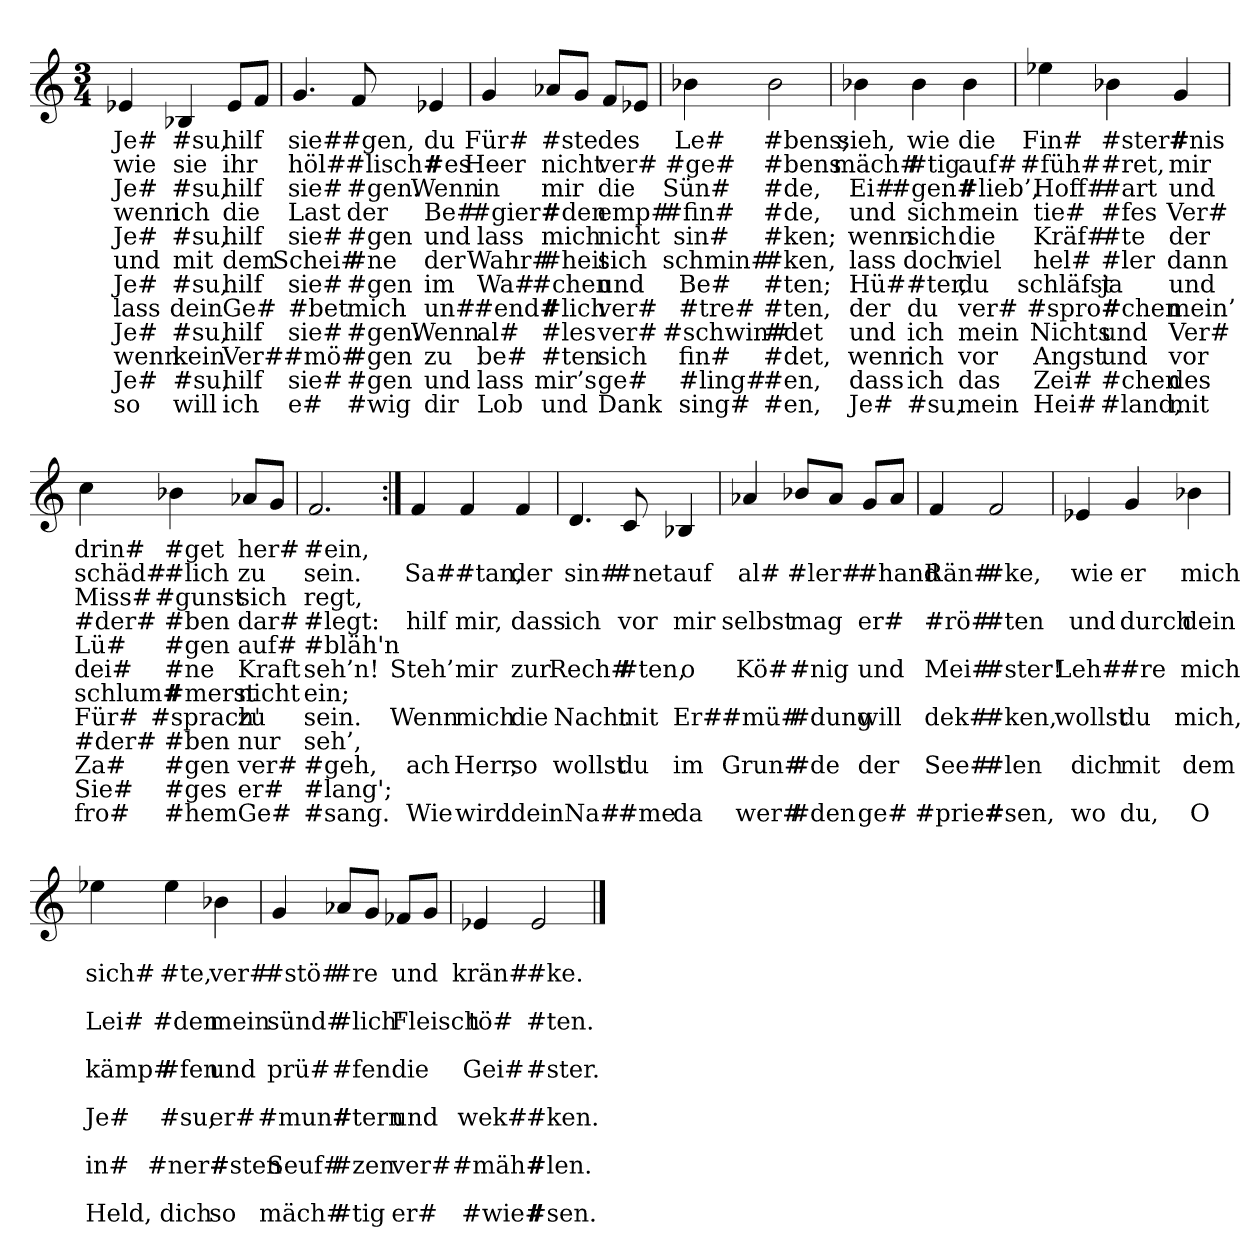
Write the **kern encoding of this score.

**kern	**text	**text	**text	**text	**text	**text	**text	**text	**text	**text	**text	**text
*part1	*part1	*part1	*part1	*part1	*part1	*part1	*part1	*part1	*part1	*part1	*part1	*part1
*staff1	*staff1	*staff1	*staff1	*staff1	*staff1	*staff1	*staff1	*staff1	*staff1	*staff1	*staff1	*staff1
*clefG2	*	*	*	*	*	*	*	*	*	*	*	*
*M3/4	*	*	*	*	*	*	*	*	*	*	*	*
=	=	=	=	=	=	=	=	=	=	=	=	=
4e-	Je#	wie	Je#	wenn	Je#	und	Je#	lass	Je#	wenn	Je#	so
4B-	#su,	sie	#su,	ich	#su,	mit	#su,	dein	#su,	kein	#su,	will
8e-L	hilf	ihr	hilf	die	hilf	dem	hilf	Ge#	hilf	Ver#	hilf	ich
8fJ	.	.	.	.	.	.	.	.	.	.	.	.
=	=	=	=	=	=	=	=	=	=	=	=	=
4.g	sie#	höl#	sie#	Last	sie#	Schei#	sie#	#bet	sie#	#mö#	sie#	e#
8f	#gen,	#lisch#	#gen.	der	#gen	#ne	#gen	mich	#gen.	#gen	#gen	#wig
4e-	du	#es	Wenn	Be#	und	der	im	un#	Wenn	zu	und	dir
=	=	=	=	=	=	=	=	=	=	=	=	=
4g	Für#	Heer	in	#gier#	lass	Wahr#	Wa#	#end#	al#	be#	lass	Lob
8a-L	#ste	nicht	mir	#den	mich	#heit	#chen	#lich	#les	#ten	mir’s	und
8gJ	.	.	.	.	.	.	.	.	.	.	.	.
8fL	des	ver#	die	emp#	nicht	sich	und	ver#	ver#	sich	ge#	Dank
8e-J	.	.	.	.	.	.	.	.	.	.	.	.
=	=	=	=	=	=	=	=	=	=	=	=	=
4b-	Le#	#ge#	Sün#	#fin#	sin#	schmin#	Be#	#tre#	#schwin#	fin#	#ling#	sing#
2b-	#bens;	#bens	#de,	#de,	#ken;	#ken,	#ten;	#ten,	#det	#det,	#en,	#en,
=	=	=	=	=	=	=	=	=	=	=	=	=
4b-	sieh,	mäch#	Ei#	und	wenn	lass	Hü#	der	und	wenn	dass	Je#
4b-	wie	#tig	#gen#	sich	sich	doch	#ter,	du	ich	ich	ich	#su,
4b-	die	auf#	#lieb’,	mein	die	viel	du	ver#	mein	vor	das	mein
=	=	=	=	=	=	=	=	=	=	=	=	=
4ee-	Fin#	#füh#	Hoff#	tie#	Kräf#	hel#	schläfst	#spro#	Nichts	Angst	Zei#	Hei#
4b-	#ster#	#ret,	#art	#fes	#te	#ler	ja	#chen	und	und	#chen	#land,
4g	#nis	mir	und	Ver#	der	dann	und	mein’	Ver#	vor	des	mit
=	=	=	=	=	=	=	=	=	=	=	=	=
4cc	drin#	schäd#	Miss#	#der#	Lü#	dei#	schlum#	Für#	#der#	Za#	Sie#	fro#
4b-	#get	#lich	#gunst	#ben	#gen	#ne	#merst	#sprach'	#ben	#gen	#ges	#hem
8a-L	her#	zu	sich	dar#	auf#	Kraft	nicht	zu	nur	ver#	er#	Ge#
8gJ	.	.	.	.	.	.	.	.	.	.	.	.
=	=	=	=	=	=	=	=	=	=	=	=	=
2.f	#ein,	sein.	regt,	#legt:	#bläh'n	seh’n!	ein;	sein.	seh’,	#geh,	#lang';	#sang.
=:|!	=:|!	=:|!	=:|!	=:|!	=:|!	=:|!	=:|!	=:|!	=:|!	=:|!	=:|!	=:|!
4f	.	Sa#	.	hilf	.	Steh’	.	Wenn	.	ach	.	Wie
4f	.	#tan,	.	mir,	.	mir	.	mich	.	Herr,	.	wird
4f	.	der	.	dass	.	zur	.	die	.	so	.	dein
=	=	=	=	=	=	=	=	=	=	=	=	=
4.d	.	sin#	.	ich	.	Rech#	.	Nacht	.	wollst	.	Na#
8c	.	#net	.	vor	.	#ten,	.	mit	.	du	.	#me
4B-	.	auf	.	mir	.	o	.	Er#	.	im	.	da
=	=	=	=	=	=	=	=	=	=	=	=	=
4a-	.	al#	.	selbst	.	Kö#	.	#mü#	.	Grun#	.	wer#
8b-L	.	#ler#	.	mag	.	#nig	.	#dung	.	#de	.	#den
8a-J	.	.	.	.	.	.	.	.	.	.	.	.
8gL	.	#hand	.	er#	.	und	.	will	.	der	.	ge#
8a-J	.	.	.	.	.	.	.	.	.	.	.	.
=	=	=	=	=	=	=	=	=	=	=	=	=
4f	.	Rän#	.	#rö#	.	Mei#	.	dek#	.	See#	.	#prie#
2f	.	#ke,	.	#ten	.	#ster!	.	#ken,	.	#len	.	#sen,
=	=	=	=	=	=	=	=	=	=	=	=	=
4e-	.	wie	.	und	.	Leh#	.	wollst	.	dich	.	wo
4g	.	er	.	durch	.	#re	.	du	.	mit	.	du,
4b-	.	mich	.	dein	.	mich	.	mich,	.	dem	.	O
=	=	=	=	=	=	=	=	=	=	=	=	=
4ee-	.	sich#	.	Lei#	.	kämp#	.	Je#	.	in#	.	Held,
4ee-	.	#te,	.	#den	.	#fen	.	#su,	.	#ner#	.	dich
4b-	.	ver#	.	mein	.	und	.	er#	.	#sten	.	so
=	=	=	=	=	=	=	=	=	=	=	=	=
4g	.	#stö#	.	sünd#	.	prü#	.	#mun#	.	Seuf#	.	mäch#
8a-L	.	#re	.	#lich'	.	#fen	.	#tern	.	#zen	.	#tig
8gJ	.	.	.	.	.	.	.	.	.	.	.	.
8f-XL	.	und	.	Fleisch	.	die	.	und	.	ver#	.	er#
8gJ	.	.	.	.	.	.	.	.	.	.	.	.
=	=	=	=	=	=	=	=	=	=	=	=	=
4e-	.	krän#	.	tö#	.	Gei#	.	wek#	.	#mäh#	.	#wie#
2e-	.	#ke.	.	#ten.	.	#ster.	.	#ken.	.	#len.	.	#sen.
==	==	==	==	==	==	==	==	==	==	==	==	==
*-	*-	*-	*-	*-	*-	*-	*-	*-	*-	*-	*-	*-
